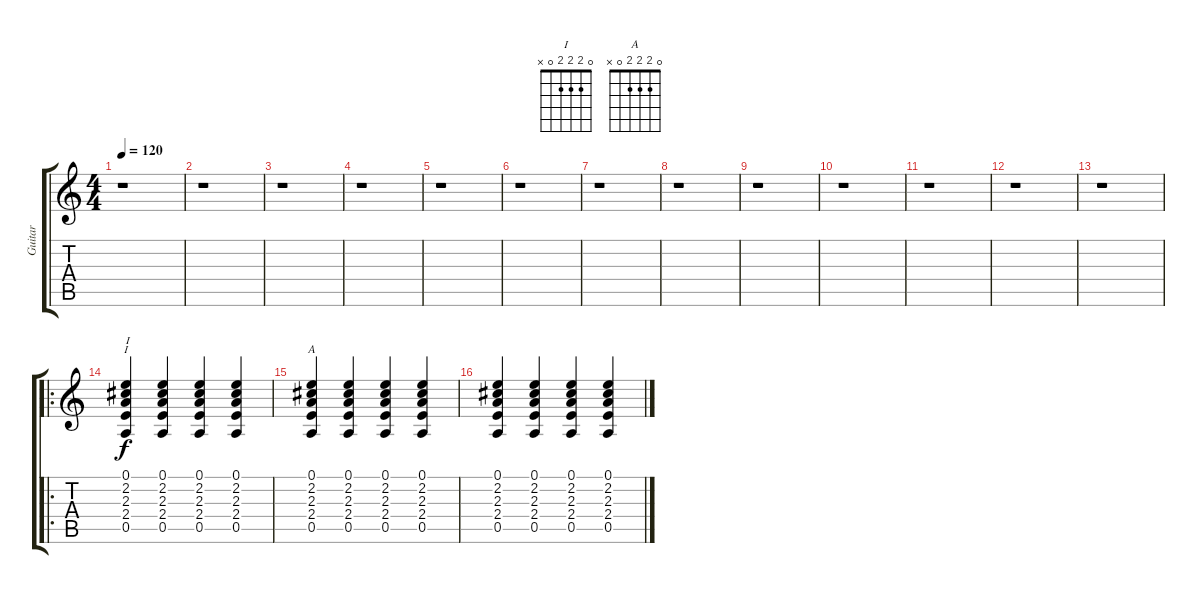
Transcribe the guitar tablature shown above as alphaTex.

\track ("Guitar" "Guitar") {instrument acousticguitarsteel}
\staff {score tabs}
\tuning (E4 B3 G3 D3 A2 E2) {hide}
\chord ("I" 0 2 2 2 0 x)
\chord ("A" 0 2 2 2 0 x)
\ts (4 4)
\tempo 120
\clef g2
\ks c
r.1{dy f} |
r.1 |
r.1 |
r.1 |
r.1 |
r.1 |
r.1 |
r.1 |
r.1 |
r.1 |
r.1 |
r.1 |
r.1 |
\ro
(0.1 2.2 2.3 2.4 0.5).4{ch "I" txt "I"} (0.1 2.2 2.3 2.4 0.5).4 (0.1 2.2 2.3 2.4 0.5).4 (0.1 2.2 2.3 2.4 0.5).4 |
(0.1 2.2 2.3 2.4 0.5).4{ch "A"} (0.1 2.2 2.3 2.4 0.5).4 (0.1 2.2 2.3 2.4 0.5).4 (0.1 2.2 2.3 2.4 0.5).4 |
(0.1 2.2 2.3 2.4 0.5).4 (0.1 2.2 2.3 2.4 0.5).4 (0.1 2.2 2.3 2.4 0.5).4 (0.1 2.2 2.3 2.4 0.5).4
